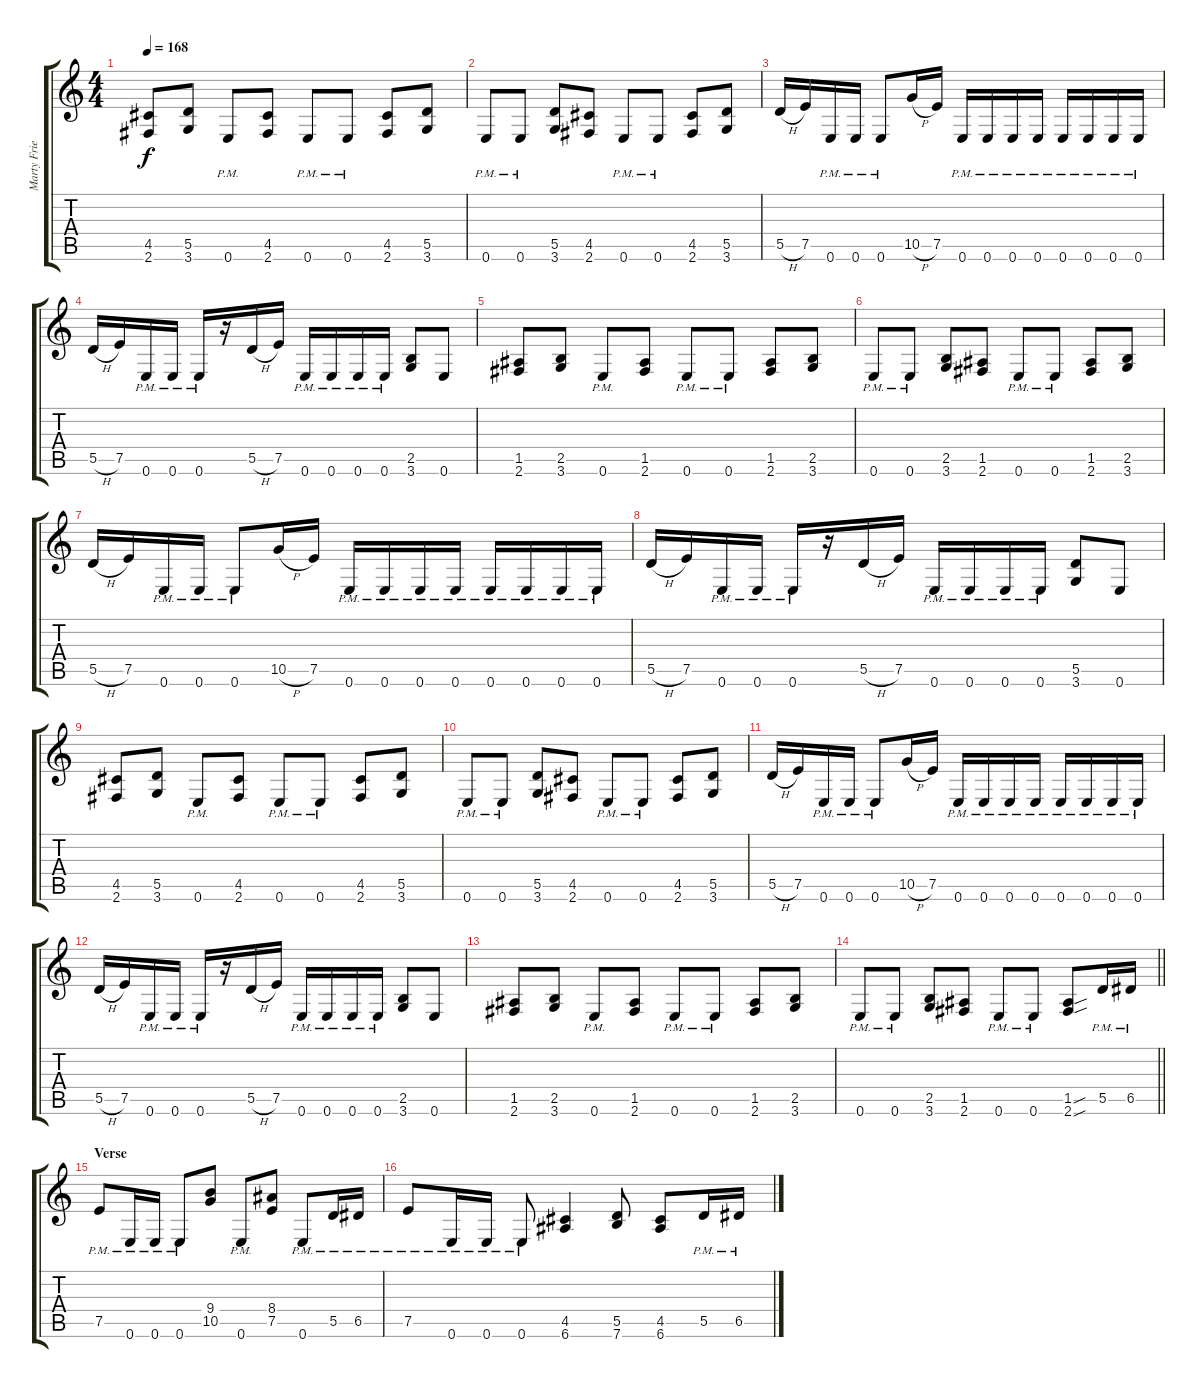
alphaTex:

\track ("Marty Friedman" "Marty Frie") {instrument distortionguitar}
\staff {score tabs}
\tuning (E4 B3 G3 D3 A2 E2) {hide}
\ts (4 4)
\tempo 168
\clef g2
\ks c
(4.5 2.6).8{dy f} (5.5 3.6).8 0.6{pm}.8 (4.5 2.6).8 0.6{pm}.8 0.6{pm}.8 (4.5 2.6).8 (5.5 3.6).8 |
0.6{pm}.8 0.6{pm}.8 (5.5 3.6).8 (4.5 2.6).8 0.6{pm}.8 0.6{pm}.8 (4.5 2.6).8 (5.5 3.6).8 |
5.5{h}.16 7.5.16 0.6{pm}.16 0.6{pm}.16 0.6{pm}.8 10.5{h}.16 7.5.16 0.6{pm}.16 0.6{pm}.16 0.6{pm}.16 0.6{pm}.16 0.6{pm}.16 0.6{pm}.16 0.6{pm}.16 0.6{pm}.16 |
5.5{h}.16 7.5.16 0.6{pm}.16 0.6{pm}.16 0.6{pm}.16 r.16 5.5{h}.16 7.5.16 0.6{pm}.16 0.6{pm}.16 0.6{pm}.16 0.6{pm}.16 (2.5 3.6).8 0.6.8 |
(1.5 2.6).8 (2.5 3.6).8 0.6{pm}.8 (1.5 2.6).8 0.6{pm}.8 0.6{pm}.8 (1.5 2.6).8 (2.5 3.6).8 |
0.6{pm}.8 0.6{pm}.8 (2.5 3.6).8 (1.5 2.6).8 0.6{pm}.8 0.6{pm}.8 (1.5 2.6).8 (2.5 3.6).8 |
5.5{h}.16 7.5.16 0.6{pm}.16 0.6{pm}.16 0.6{pm}.8 10.5{h}.16 7.5.16 0.6{pm}.16 0.6{pm}.16 0.6{pm}.16 0.6{pm}.16 0.6{pm}.16 0.6{pm}.16 0.6{pm}.16 0.6{pm}.16 |
5.5{h}.16 7.5.16 0.6{pm}.16 0.6{pm}.16 0.6{pm}.16 r.16 5.5{h}.16 7.5.16 0.6{pm}.16 0.6{pm}.16 0.6{pm}.16 0.6{pm}.16 (5.5 3.6).8 0.6.8 |
(4.5 2.6).8 (5.5 3.6).8 0.6{pm}.8 (4.5 2.6).8 0.6{pm}.8 0.6{pm}.8 (4.5 2.6).8 (5.5 3.6).8 |
0.6{pm}.8 0.6{pm}.8 (5.5 3.6).8 (4.5 2.6).8 0.6{pm}.8 0.6{pm}.8 (4.5 2.6).8 (5.5 3.6).8 |
5.5{h}.16 7.5.16 0.6{pm}.16 0.6{pm}.16 0.6{pm}.8 10.5{h}.16 7.5.16 0.6{pm}.16 0.6{pm}.16 0.6{pm}.16 0.6{pm}.16 0.6{pm}.16 0.6{pm}.16 0.6{pm}.16 0.6{pm}.16 |
5.5{h}.16 7.5.16 0.6{pm}.16 0.6{pm}.16 0.6{pm}.16 r.16 5.5{h}.16 7.5.16 0.6{pm}.16 0.6{pm}.16 0.6{pm}.16 0.6{pm}.16 (2.5 3.6).8 0.6.8 |
(1.5 2.6).8 (2.5 3.6).8 0.6{pm}.8 (1.5 2.6).8 0.6{pm}.8 0.6{pm}.8 (1.5 2.6).8 (2.5 3.6).8 |
\barLineRight lightlight
0.6{pm}.8 0.6{pm}.8 (2.5 3.6).8 (1.5 2.6).8 0.6{pm}.8 0.6{pm}.8 (1.5{sou} 2.6{sou}).8 5.5{pm}.16 6.5{pm}.16 |
\section ("" "Verse")
7.5{pm}.8 0.6{pm}.16 0.6{pm}.16 0.6{pm}.8 (9.4 10.5).8 0.6{pm}.8 (8.4 7.5).8 0.6{pm}.8 5.5{pm}.16 6.5{pm}.16 |
7.5{pm}.8 0.6{pm}.16 0.6{pm}.16 0.6{pm}.8 (4.5 6.6).4 (5.5 7.6).8 (4.5 6.6).8 5.5{pm}.16 6.5{pm}.16
